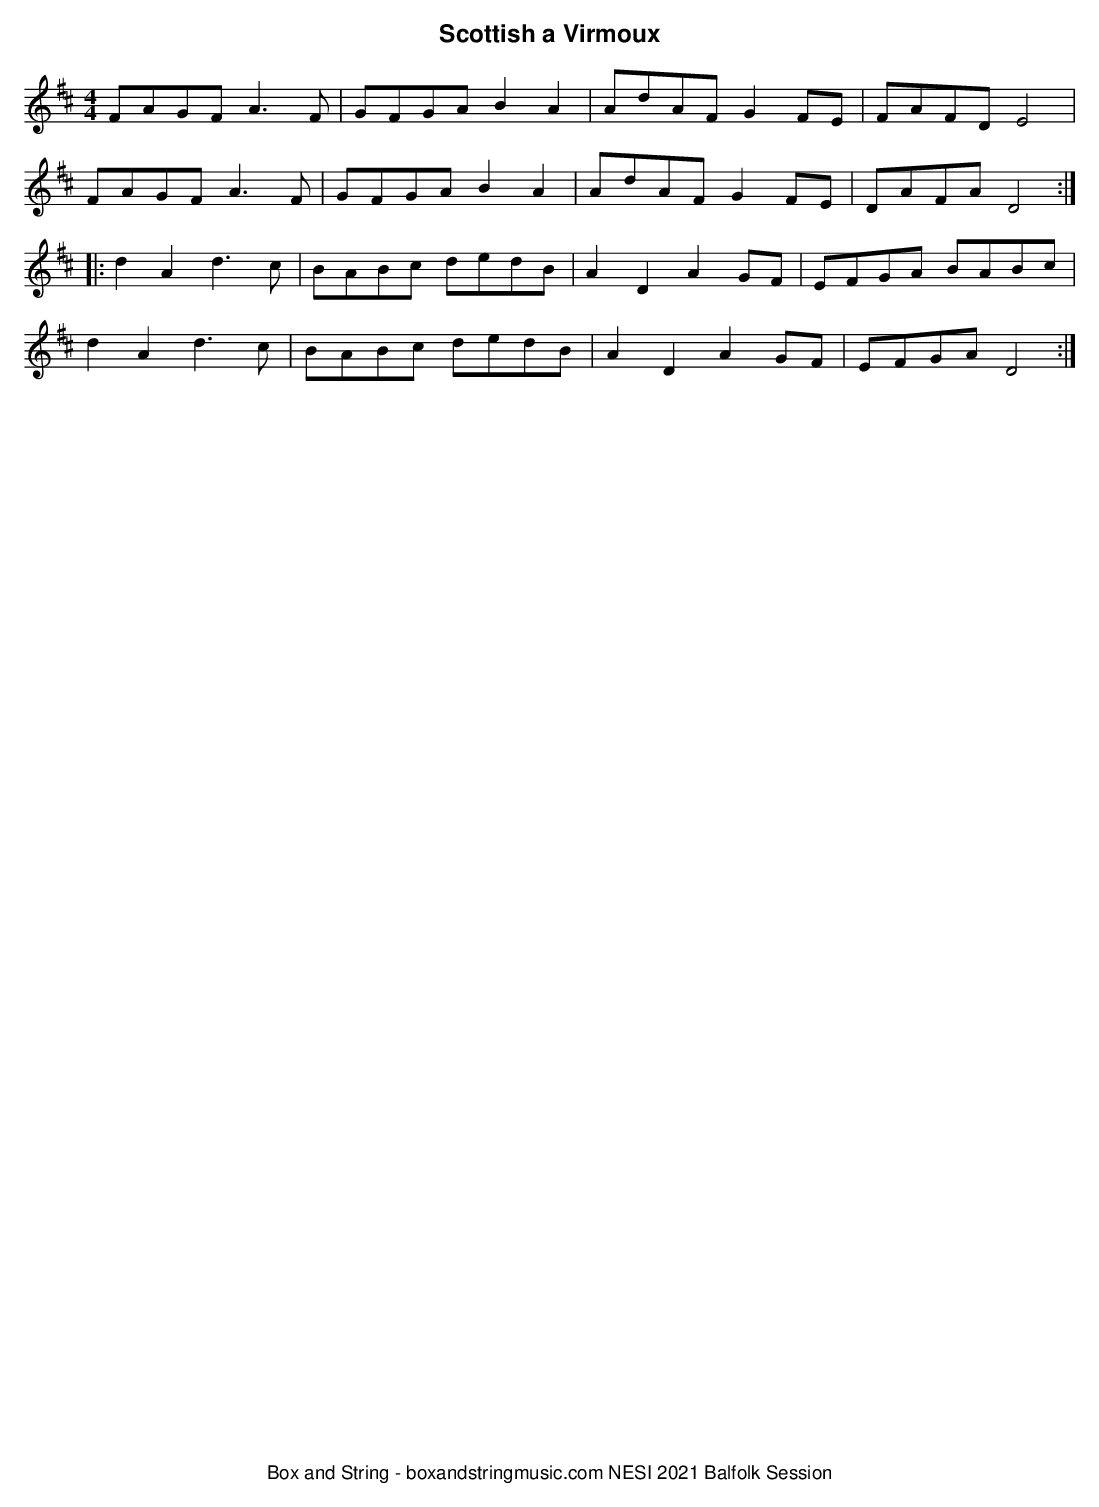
X:1
T:Scottish a Virmoux
M:4/4
L:1/8
K:D
FAGF A3F|GFGA B2A2|AdAF G2FE|FAFDE4|
FAGF A3F|GFGA B2A2|AdAF G2FE|DAFAD4:|
|:d2A2d3c|BABc dedB|A2D2A2GF|EFGA BABc|
d2A2d3c|BABc dedB|A2D2A2GF|EFGA D4:|
